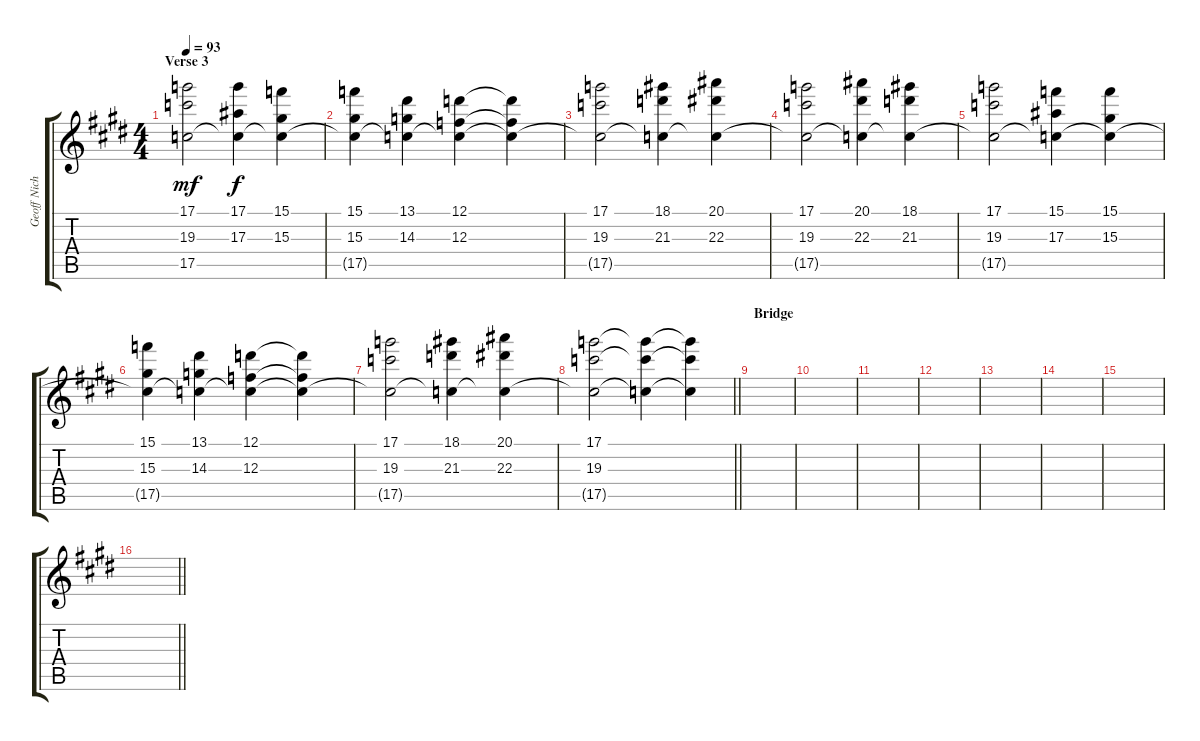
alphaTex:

\track ("Geoff Nichols" "Geoff Nich") {instrument rockorgan}
\staff {score tabs}
\tuning (D5 A4 F4 C4 G3 D3) {hide}
\ts (4 4)
\section ("" "Verse 3")
\tempo 93
\clef g2
\ks c#minor
(17.1 19.3 17.5).2{dy mf volume 9 instrument churchorgan} (17.1 17.3 17.5{t}).4{dy f} (15.1 15.3 17.5{t}).4 |
(15.1 15.3 17.5{t}).4 (13.1 14.3 17.5{t}).4 (12.1 12.3 17.5{t}).4 (12.1{t} 12.3{t} 17.5{t}).4 |
(17.1 19.3 17.5{t}).2 (18.1 21.3 17.5{t}).4 (20.1 22.3 17.5{t}).4 |
(17.1 19.3 17.5{t}).2 (20.1 22.3 17.5{t}).4 (18.1 21.3 17.5{t}).4 |
(17.1 19.3 17.5{t}).2 (15.1 17.3 17.5{t}).4 (15.1 15.3 17.5{t}).4 |
(15.1 15.3 17.5{t}).4 (13.1 14.3 17.5{t}).4 (12.1 12.3 17.5{t}).4 (12.1{t} 12.3{t} 17.5{t}).4 |
(17.1 19.3 17.5{t}).2 (18.1 21.3 17.5{t}).4 (20.1 22.3 17.5{t}).4 |
\barLineRight lightlight
(17.1 19.3 17.5{t}).2 (17.1{t} 19.3{t} 17.5{t}).4 (17.1{t} 19.3{t} 17.5{t}).4 |
\section ("" "Bridge")
|
|
|
|
|
|
|
\barLineRight lightlight
